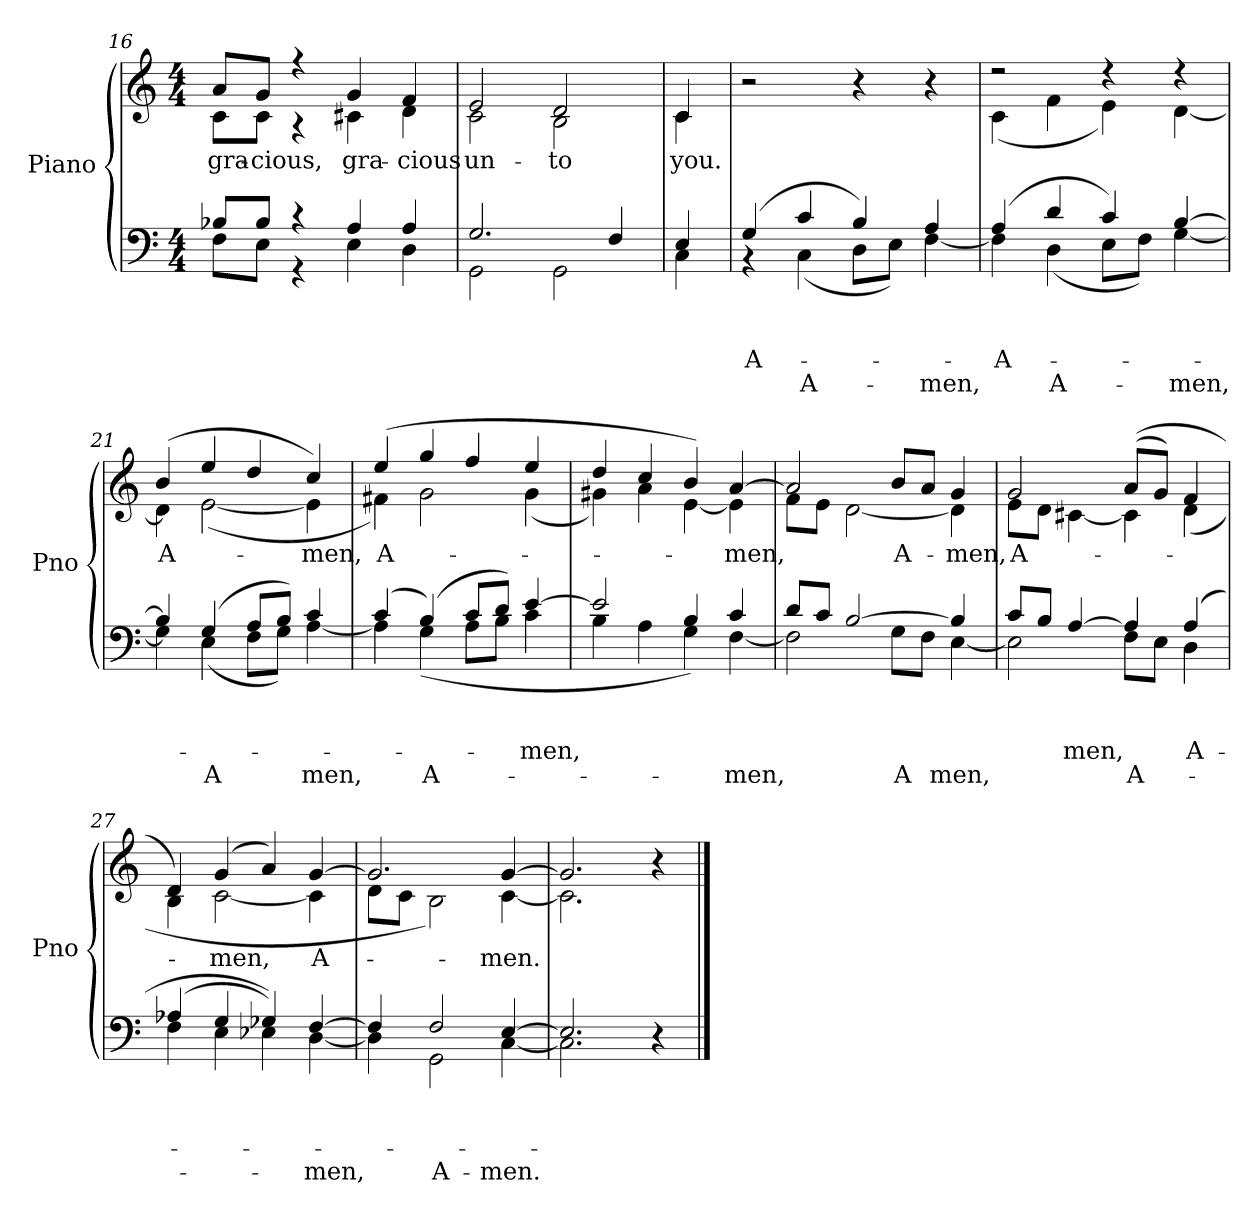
**kern	**text	**text	**text	**text	**kern	**text
*part2	*part2	*part2	*part2	*part2	*part1	*part1
*staff2	*staff2	*staff2	*staff2	*staff2	*staff1	*staff1
*I"Piano	*	*	*	*	*I"Piano	*
*I'Pno	*	*	*	*	*I'Pno	*
*clefF4	*	*	*	*	*clefG2	*
*k[]	*	*	*	*	*k[]	*
*M4/4	*	*	*	*	*M4/4	*
=16	=16	=16	=16	=16	=16	=16
*^	*	*	*	*	*	*
!	!	!	!	!	!	!	!LO:LY:b
*	*	*	*	*	*	*^	*
8B-X/L	8F\L	.	.	.	.	8a/L	8c\L	gra-
!	!	!	!	!	!	!	!	!LO:LY:b
8B-/J	8E\J	.	.	.	.	8g/J	8c\J	-cious,
4r	4r	.	.	.	.	4r	4r	.
!	!	!	!	!	!	!	!	!LO:LY:b
4A/	4E\	.	.	.	.	4g/	4c#X\	gra-
!	!	!	!	!	!	!	!	!LO:LY:b
4A/	4D\	.	.	.	.	4f/	4d\	-cious
=17	=17	=17	=17	=17	=17	=17	=17	=17
!	!	!	!	!	!	!	!	!LO:LY:b
2.G/	2GG\	.	.	.	.	2e/	2c\	un-
!	!	!	!	!	!	!	!	!LO:LY:b
.	2GG\	.	.	.	.	2d/	2B\	-to
4F/	.	.	.	.	.	.	.	.
=18	=18	=18	=18	=18	=18	=18	=18	=18
!	!	!	!	!	!	!	!	!LO:LY:b
4E/	4C\	.	.	.	.	4c/	4c\	you.
!!LO:LB:g=z
=19	=19	=19	=19	=19	=19	=19	=19	=19
!	!	!	!	!LO:LY:b	!	!	!	!
*	*	*	*	*	*	*v	*v	*
(>4G/	4r	.	.	A-	.	2r	.
!	!	!	!	!	!LO:LY:b	!	!
4c/	(<4C\	.	.	.	A-	.	.
4B/)	8D\L	.	.	.	.	4r	.
.	8E\J)	.	.	.	.	.	.
!	!	!	!	!LO:LY:b	!	!	!
!	!	!	!	!	!LO:LY:b	!	!
4A/	[4F\	.	.	.	-men,	4r	.
=20	=20	=20	=20	=20	=20	=20	=20
!	!	!	!	!LO:LY:b	!	!	!
*	*	*	*	*	*	*^	*
(>4A/	4F\]	.	.	A-	.	2r	(<4c\	.
!	!	!	!	!	!LO:LY:b	!	!	!
4d/	(<4D\	.	.	.	A-	.	4f\	.
4c/)	8E\L	.	.	.	.	4r	4e\)	.
.	8F\J)	.	.	.	.	.	.	.
!	!	!	!	!LO:LY:b	!	!	!	!
!	!	!	!	!	!LO:LY:b	!	!	!
[4B/	[4G\	.	.	.	-men,	4r	[4d\	.
=21	=21	=21	=21	=21	=21	=21	=21	=21
!	!	!	!	!	!	!	!	!LO:LY:b
4B/]	4G\]	.	.	.	.	(>4b/	4d\]	A-
!	!	!	!	!LO:LY:b	!	!	!	!
!	!	!	!	!	!LO:LY:b	!	!	!
(>4G/	(<4E\	.	.	.	A	4ee/	(<[2e\	.
8A/L	8F\L	.	.	.	.	4dd/	.	.
8B/J)	8G\J)	.	.	.	.	.	.	.
!	!	!	!	!LO:LY:b	!	!	!	!
!	!	!	!	!	!LO:LY:b	!	!	!LO:LY:b
4c/	[4A\	.	.	.	men,	4cc/)	4e\]	-men,
!!LO:LB:g=z	!!
=22	=22	=22	=22	=22	=22	=22	=22	=22
!	!	!	!	!	!	!	!	!LO:LY:b
(>4c/	4A\]	.	.	.	.	(>4ee/	4f#X\)	A-
!	!	!	!	!LO:LY:b	!	!	!	!
!	!	!	!	!	!LO:LY:b	!	!	!
(>4B/)	(<4G\	.	.	.	A-	4gg/	2g\	.
8c/L	8A\L	.	.	.	.	4ff/	.	.
8d/J)	8B\J	.	.	.	.	.	.	.
!	!	!	!	!LO:LY:b	!	!	!	!
[4e/	4c\	.	.	-men,	.	4ee/	(<4g\	.
=23	=23	=23	=23	=23	=23	=23	=23	=23
2e/]	4B\	.	.	.	.	4dd/	4g#X\)	.
.	4A\	.	.	.	.	4cc/	4a\	.
4B/)	4G\	.	.	.	.	4b/)	[4e\	.
!	!	!	!	!LO:LY:b	!	!	!	!
!	!	!	!	!	!LO:LY:b	!	!	!LO:LY:b
4c/	[4F\	.	.	.	-men,	[4a/	4e\]	-men,
=24	=24	=24	=24	=24	=24	=24	=24	=24
8d/L	2F\]	.	.	.	.	2a/]	8f\L	.
8c/J	.	.	.	.	.	.	8e\J	.
[2B/	.	.	.	.	.	.	[2d\	.
!	!	!	!	!	!LO:LY:b	!	!	!LO:LY:b
.	8G\L	.	.	.	A	8b/L	.	A-
.	8F\J	.	.	.	.	8a/J	.	.
!	!	!	!	!	!LO:LY:b	!	!	!LO:LY:b
4B/]	[4E\	.	.	.	men,	4g/	4d\]	-men,
=25	=25	=25	=25	=25	=25	=25	=25	=25
!	!	!	!	!	!	!	!	!LO:LY:b
8c/L	2E\]	.	.	.	.	2g/	8e\L	A-
8B/J	.	.	.	.	.	.	8d\J	.
!	!	!	!	!LO:LY:b	!	!	!	!
[4A/	.	.	.	men,	.	.	[4c#X\	.
!!LO:LB:g=z	!!
=26-	=26-	=26-	=26-	=26-	=26-	=26-	=26-	=26-
!	!	!	!	!	!LO:LY:b	!	!	!
4A/]	8F\L	.	.	.	A-	(>(>8a/L	4c#\]	.
.	8E\J	.	.	.	.	8g/J)	.	.
!	!	!	!	!LO:LY:b	!	!	!	!
(>4A/	4D\	.	.	A-	.	4f/	(<4d\	.
=27	=27	=27	=27	=27	=27	=27	=27	=27
(>4A-X/	4F\	.	.	.	.	4d/)	4B\	.
!	!	!	!	!	!	!	!	!LO:LY:b
4G/	4E\	.	.	.	.	(>4g/	[2c\	-men,
4G-X/))	4E-X\	.	.	.	.	4a/)	.	.
!	!	!	!	!LO:LY:b	!	!	!	!
!	!	!	!	!	!LO:LY:b	!	!	!LO:LY:b
[4F/	[4D\	.	.	.	-men,	[4g/	4c\]	A-
=28	=28	=28	=28	=28	=28	=28	=28	=28
4F/]	4D\]	.	.	.	.	2.g/]	8d\L	.
.	.	.	.	.	.	.	8c\J	.
!	!	!	!	!LO:LY:b	!	!	!	!
!	!	!	!	!	!LO:LY:b	!	!	!
2F/	2GG\	.	.	.	A-	.	2B\)	.
!	!	!	!	!LO:LY:b	!	!	!	!
!	!	!	!	!	!LO:LY:b	!	!	!LO:LY:b
[4E/	[4C\	.	.	.	-men.	[4g/	[4c\	-men.
=29	=29	=29	=29	=29	=29	=29	=29	=29
2.E/]	2.C\]	.	.	.	.	2.g/]	2.c\]	.
4r	4ryy	.	.	.	.	4r	4ryy	.
*v	*v	*	*	*	*	*	*	*
*	*	*	*	*	*v	*v	*
==	==	==	==	==	==	==
*-	*-	*-	*-	*-	*-	*-
